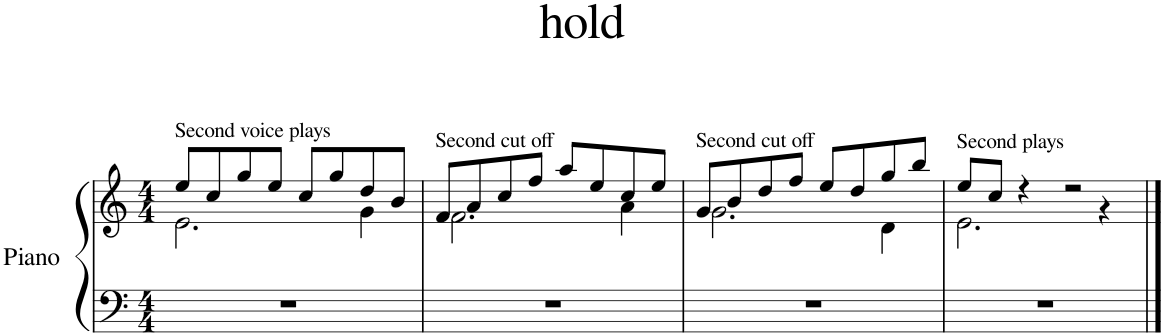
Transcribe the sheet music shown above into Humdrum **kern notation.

**kern	**kern
*part1	*part1
*staff2	*staff1
*I"Piano	*
*I'Pno.	*
*clefF4	*clefG2
*k[]	*k[]
*M4/4	*M4/4
=1	=1
*	*^
!	!LO:TX:a:t=Second voice plays	!
1r	8ee/L	2.e\
.	8cc/	.
.	8gg/	.
.	8ee/J	.
.	8cc/L	.
.	8gg/	.
.	8dd/	4g\
.	8b/J	.
=2	=2	=2
!	!LO:TX:a:t=Second cut off	!
1r	8f/L	2.f\
.	8a/	.
.	8cc/	.
.	8ff/J	.
.	8aa/L	.
.	8ee/	.
.	8cc/	4a\
.	8ee/J	.
=3	=3	=3
!	!LO:TX:a:t=Second cut off	!
1r	8g/L	2.g\
.	8b/	.
.	8dd/	.
.	8ff/J	.
.	8ee/L	.
.	8dd/	.
.	8gg/	4d\
.	8bb/J	.
=4	=4	=4
!	!LO:TX:a:t=Second plays	!
1r	8ee/L	2.e\
.	8cc/J	.
.	4r	.
.	2r	.
.	.	4r
*	*v	*v
==	==
*-	*-
